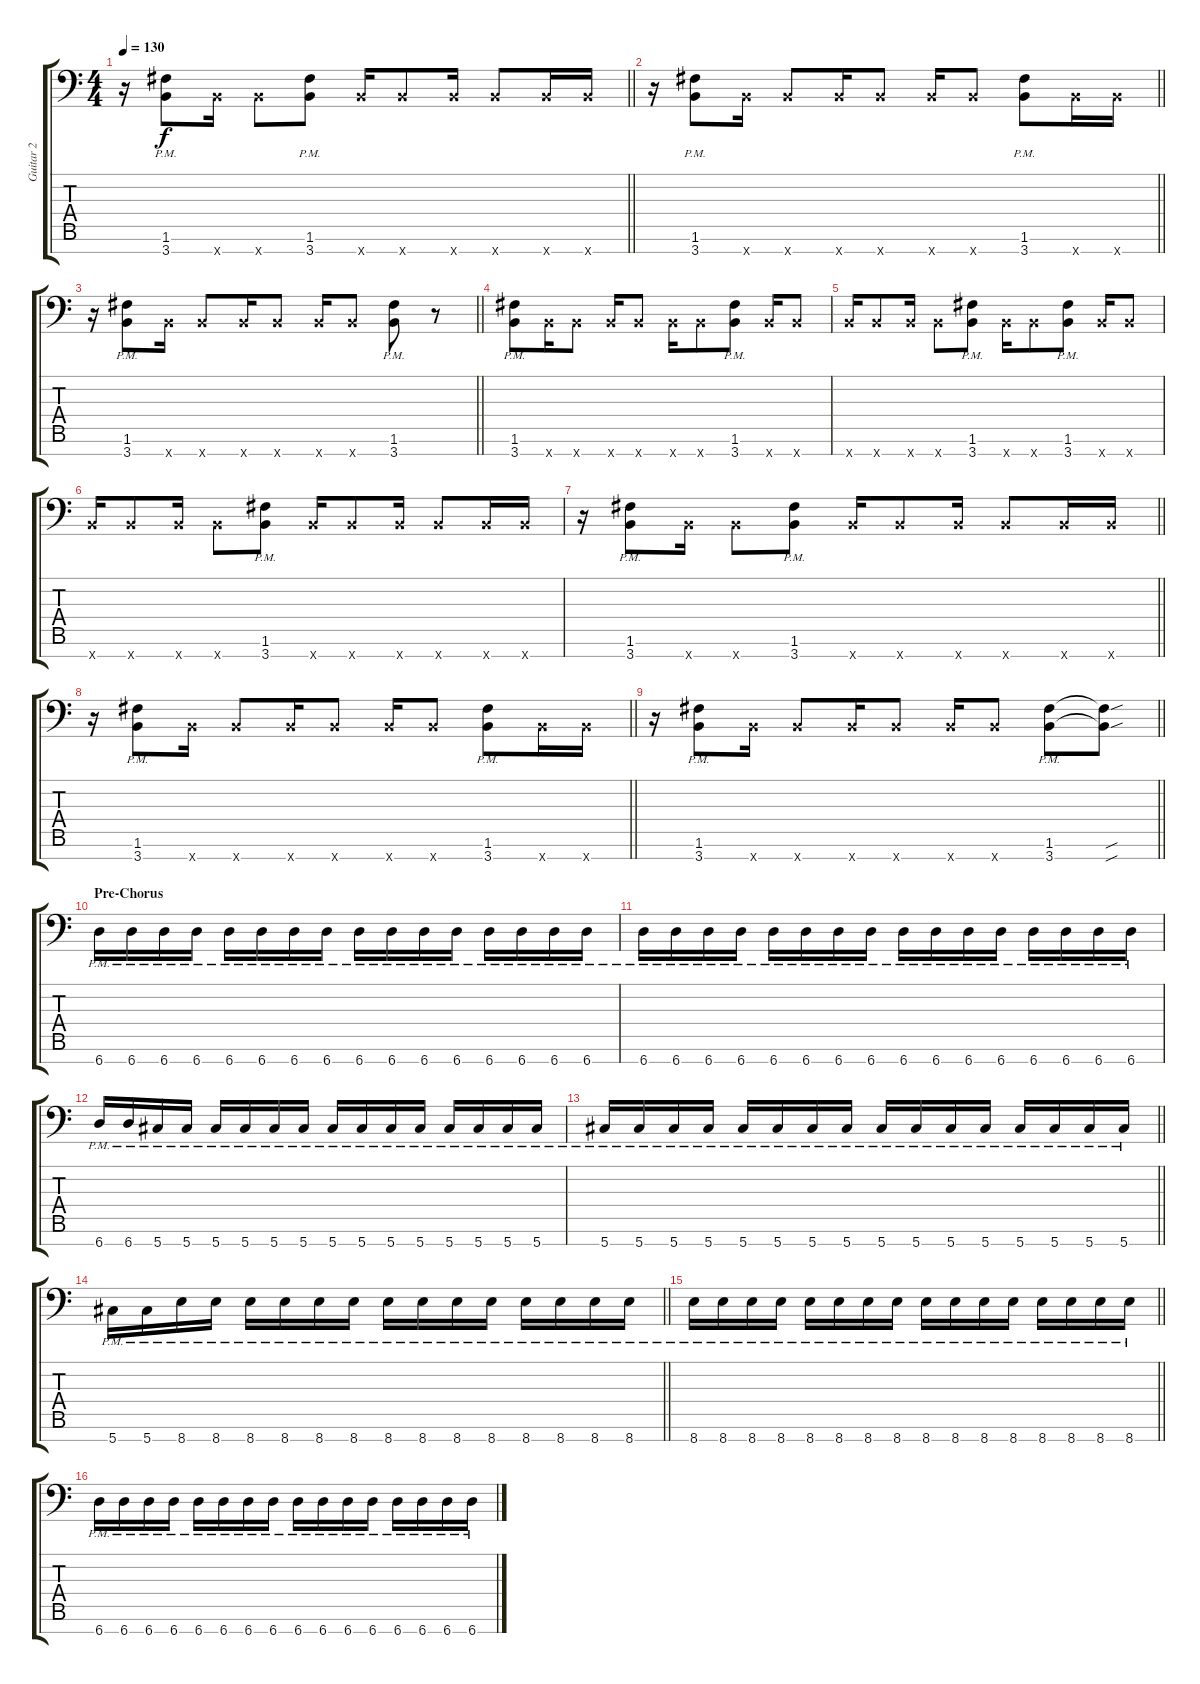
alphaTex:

\track ("Guitar 2" "Guitar 2") {instrument overdrivenguitar}
\staff {score tabs}
\tuning (Eb4 Bb3 Gb3 Eb3 Bb2 F2 Ab1) {hide}
\ts (4 4)
\tempo 130
\clef f4
\barLineRight lightlight
\ks c
r.16{dy f} (1.6{pm} 3.7{pm}).8 3.7{x}.16 3.7{x}.8 (1.6{pm} 3.7{pm}).8 3.7{x}.16 3.7{x}.8 3.7{x}.16 3.7{x}.8 3.7{x}.16 3.7{x}.16 |
\barLineRight lightlight
r.16 (1.6{pm} 3.7{pm}).8 3.7{x}.16 3.7{x}.8 3.7{x}.16 3.7{x}.8 3.7{x}.16 3.7{x}.8 (1.6{pm} 3.7{pm}).8 3.7{x}.16 3.7{x}.16 |
\barLineRight lightlight
r.16 (1.6{pm} 3.7{pm}).8 3.7{x}.16 3.7{x}.8 3.7{x}.16 3.7{x}.8 3.7{x}.16 3.7{x}.8 (1.6{pm} 3.7{pm}).8 r.8 |
(1.6{pm} 3.7{pm}).8 3.7{x}.16 3.7{x}.8 3.7{x}.16 3.7{x}.8 3.7{x}.16 3.7{x}.8 (1.6{pm} 3.7{pm}).8 3.7{x}.16 3.7{x}.8 |
3.7{x}.16 3.7{x}.8 3.7{x}.16 3.7{x}.8 (1.6{pm} 3.7{pm}).8 3.7{x}.16 3.7{x}.8 (1.6{pm} 3.7{pm}).8 3.7{x}.16 3.7{x}.8 |
3.7{x}.16 3.7{x}.8 3.7{x}.16 3.7{x}.8 (1.6{pm} 3.7{pm}).8 3.7{x}.16 3.7{x}.8 3.7{x}.16 3.7{x}.8 3.7{x}.16 3.7{x}.16 |
\barLineRight lightlight
r.16 (1.6{pm} 3.7{pm}).8 3.7{x}.16 3.7{x}.8 (1.6{pm} 3.7{pm}).8 3.7{x}.16 3.7{x}.8 3.7{x}.16 3.7{x}.8 3.7{x}.16 3.7{x}.16 |
\barLineRight lightlight
r.16 (1.6{pm} 3.7{pm}).8 3.7{x}.16 3.7{x}.8 3.7{x}.16 3.7{x}.8 3.7{x}.16 3.7{x}.8 (1.6{pm} 3.7{pm}).8 3.7{x}.16 3.7{x}.16 |
\barLineRight lightlight
r.16 (1.6{pm} 3.7{pm}).8 3.7{x}.16 3.7{x}.8 3.7{x}.16 3.7{x}.8 3.7{x}.16 3.7{x}.8 (1.6{pm} 3.7{pm}).8 (1.6{sou t} 3.7{sou t}).8 |
\section ("" "Pre-Chorus")
6.7{pm}.16 6.7{pm}.16 6.7{pm}.16 6.7{pm}.16 6.7{pm}.16 6.7{pm}.16 6.7{pm}.16 6.7{pm}.16 6.7{pm}.16 6.7{pm}.16 6.7{pm}.16 6.7{pm}.16 6.7{pm}.16 6.7{pm}.16 6.7{pm}.16 6.7{pm}.16 |
6.7{pm}.16 6.7{pm}.16 6.7{pm}.16 6.7{pm}.16 6.7{pm}.16 6.7{pm}.16 6.7{pm}.16 6.7{pm}.16 6.7{pm}.16 6.7{pm}.16 6.7{pm}.16 6.7{pm}.16 6.7{pm}.16 6.7{pm}.16 6.7{pm}.16 6.7{pm}.16 |
6.7{pm}.16 6.7{pm}.16 5.7{pm}.16 5.7{pm}.16 5.7{pm}.16 5.7{pm}.16 5.7{pm}.16 5.7{pm}.16 5.7{pm}.16 5.7{pm}.16 5.7{pm}.16 5.7{pm}.16 5.7{pm}.16 5.7{pm}.16 5.7{pm}.16 5.7{pm}.16 |
\barLineRight lightlight
5.7{pm}.16 5.7{pm}.16 5.7{pm}.16 5.7{pm}.16 5.7{pm}.16 5.7{pm}.16 5.7{pm}.16 5.7{pm}.16 5.7{pm}.16 5.7{pm}.16 5.7{pm}.16 5.7{pm}.16 5.7{pm}.16 5.7{pm}.16 5.7{pm}.16 5.7{pm}.16 |
\barLineRight lightlight
5.7{pm}.16 5.7{pm}.16 8.7{pm}.16 8.7{pm}.16 8.7{pm}.16 8.7{pm}.16 8.7{pm}.16 8.7{pm}.16 8.7{pm}.16 8.7{pm}.16 8.7{pm}.16 8.7{pm}.16 8.7{pm}.16 8.7{pm}.16 8.7{pm}.16 8.7{pm}.16 |
\barLineRight lightlight
8.7{pm}.16 8.7{pm}.16 8.7{pm}.16 8.7{pm}.16 8.7{pm}.16 8.7{pm}.16 8.7{pm}.16 8.7{pm}.16 8.7{pm}.16 8.7{pm}.16 8.7{pm}.16 8.7{pm}.16 8.7{pm}.16 8.7{pm}.16 8.7{pm}.16 8.7{pm}.16 |
6.7{pm}.16 6.7{pm}.16 6.7{pm}.16 6.7{pm}.16 6.7{pm}.16 6.7{pm}.16 6.7{pm}.16 6.7{pm}.16 6.7{pm}.16 6.7{pm}.16 6.7{pm}.16 6.7{pm}.16 6.7{pm}.16 6.7{pm}.16 6.7{pm}.16 6.7{pm}.16
